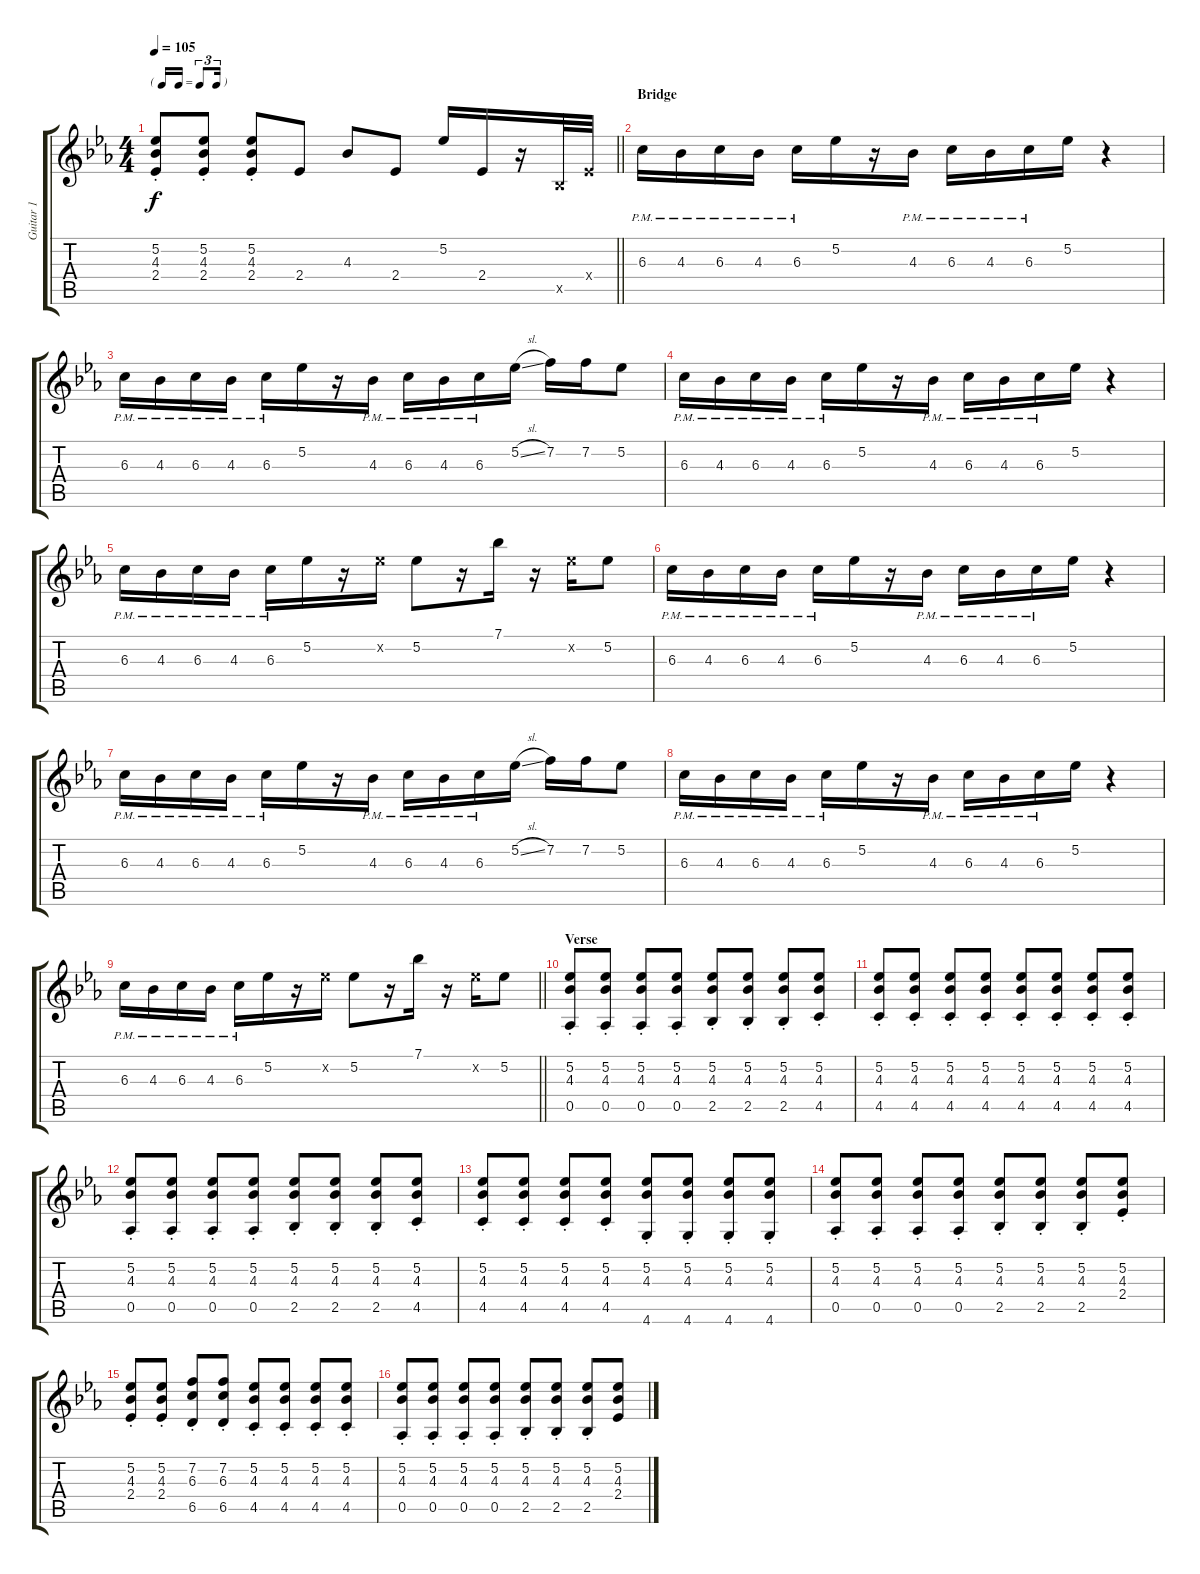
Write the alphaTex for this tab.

\track ("Guitar 1" "Guitar 1") {instrument electricguitarjazz}
\staff {score tabs}
\tuning (Eb4 Bb3 Gb3 Db3 Ab2 Eb2) {hide}
\ts (4 4)
\tf triplet16th
\tempo 105
\clef g2
\barLineRight lightlight
\ks eb
(5.2{st} 4.3{st} 2.4{st}).8{dy f} (5.2{st} 4.3{st} 2.4{st}).8 (5.2{st} 4.3{st} 2.4{st}).8 2.4.8 4.3.8 2.4.8 5.2.16 2.4.16 r.16 2.5{x}.32 2.4{x}.32 |
\section ("" "Bridge")
6.3{pm}.16 4.3{pm}.16 6.3{pm}.16 4.3{pm}.16 6.3{pm}.16 5.2.16 r.16 4.3{pm}.16 6.3{pm}.16 4.3{pm}.16 6.3{pm}.16 5.2.16 r.4 |
6.3{pm}.16 4.3{pm}.16 6.3{pm}.16 4.3{pm}.16 6.3{pm}.16 5.2.16 r.16 4.3{pm}.16 6.3{pm}.16 4.3{pm}.16 6.3{pm}.16 5.2{sl}.16 7.2.16 7.2.16 5.2.8 |
6.3{pm}.16 4.3{pm}.16 6.3{pm}.16 4.3{pm}.16 6.3{pm}.16 5.2.16 r.16 4.3{pm}.16 6.3{pm}.16 4.3{pm}.16 6.3{pm}.16 5.2.16 r.4 |
6.3{pm}.16 4.3{pm}.16 6.3{pm}.16 4.3{pm}.16 6.3{pm}.16 5.2.16 r.16 5.2{x}.16 5.2.8 r.16 7.1.16 r.16 5.2{x}.16 5.2.8 |
6.3{pm}.16 4.3{pm}.16 6.3{pm}.16 4.3{pm}.16 6.3{pm}.16 5.2.16 r.16 4.3{pm}.16 6.3{pm}.16 4.3{pm}.16 6.3{pm}.16 5.2.16 r.4 |
6.3{pm}.16 4.3{pm}.16 6.3{pm}.16 4.3{pm}.16 6.3{pm}.16 5.2.16 r.16 4.3{pm}.16 6.3{pm}.16 4.3{pm}.16 6.3{pm}.16 5.2{sl}.16 7.2.16 7.2.16 5.2.8 |
6.3{pm}.16 4.3{pm}.16 6.3{pm}.16 4.3{pm}.16 6.3{pm}.16 5.2.16 r.16 4.3{pm}.16 6.3{pm}.16 4.3{pm}.16 6.3{pm}.16 5.2.16 r.4 |
\barLineRight lightlight
6.3{pm}.16 4.3{pm}.16 6.3{pm}.16 4.3{pm}.16 6.3{pm}.16 5.2.16 r.16 5.2{x}.16 5.2.8 r.16 7.1.16 r.16 5.2{x}.16 5.2.8 |
\section ("" "Verse")
(5.2{st} 4.3{st} 0.5{st}).8 (5.2{st} 4.3{st} 0.5{st}).8 (5.2{st} 4.3{st} 0.5{st}).8 (5.2{st} 4.3{st} 0.5{st}).8 (5.2{st} 4.3{st} 2.5{st}).8 (5.2{st} 4.3{st} 2.5{st}).8 (5.2{st} 4.3{st} 2.5{st}).8 (5.2{st} 4.3{st} 4.5{st}).8 |
(5.2{st} 4.3{st} 4.5{st}).8 (5.2{st} 4.3{st} 4.5{st}).8 (5.2{st} 4.3{st} 4.5{st}).8 (5.2{st} 4.3{st} 4.5{st}).8 (5.2{st} 4.3{st} 4.5{st}).8 (5.2{st} 4.3{st} 4.5{st}).8 (5.2{st} 4.3{st} 4.5{st}).8 (5.2{st} 4.3{st} 4.5{st}).8 |
(5.2{st} 4.3{st} 0.5{st}).8 (5.2{st} 4.3{st} 0.5{st}).8 (5.2{st} 4.3{st} 0.5{st}).8 (5.2{st} 4.3{st} 0.5{st}).8 (5.2{st} 4.3{st} 2.5{st}).8 (5.2{st} 4.3{st} 2.5{st}).8 (5.2{st} 4.3{st} 2.5{st}).8 (5.2{st} 4.3{st} 4.5{st}).8 |
(5.2{st} 4.3{st} 4.5{st}).8 (5.2{st} 4.3{st} 4.5{st}).8 (5.2{st} 4.3{st} 4.5{st}).8 (5.2{st} 4.3{st} 4.5{st}).8 (5.2{st} 4.3{st} 4.6{st}).8 (5.2{st} 4.3{st} 4.6{st}).8 (5.2{st} 4.3{st} 4.6{st}).8 (5.2{st} 4.3{st} 4.6{st}).8 |
(5.2{st} 4.3{st} 0.5{st}).8 (5.2{st} 4.3{st} 0.5{st}).8 (5.2{st} 4.3{st} 0.5{st}).8 (5.2{st} 4.3{st} 0.5{st}).8 (5.2{st} 4.3{st} 2.5{st}).8 (5.2{st} 4.3{st} 2.5{st}).8 (5.2{st} 4.3{st} 2.5{st}).8 (5.2{st} 4.3{st} 2.4{st}).8 |
(5.2{st} 4.3{st} 2.4{st}).8 (5.2{st} 4.3{st} 2.4{st}).8 (7.2{st} 6.3{st} 6.5{st}).8 (7.2{st} 6.3{st} 6.5{st}).8 (5.2{st} 4.3{st} 4.5{st}).8 (5.2{st} 4.3{st} 4.5{st}).8 (5.2{st} 4.3{st} 4.5{st}).8 (5.2{st} 4.3{st} 4.5{st}).8 |
(5.2{st} 4.3{st} 0.5{st}).8 (5.2{st} 4.3{st} 0.5{st}).8 (5.2{st} 4.3{st} 0.5{st}).8 (5.2{st} 4.3{st} 0.5{st}).8 (5.2{st} 4.3{st} 2.5{st}).8 (5.2{st} 4.3{st} 2.5{st}).8 (5.2{st} 4.3{st} 2.5{st}).8 (5.2 4.3 2.4).8
